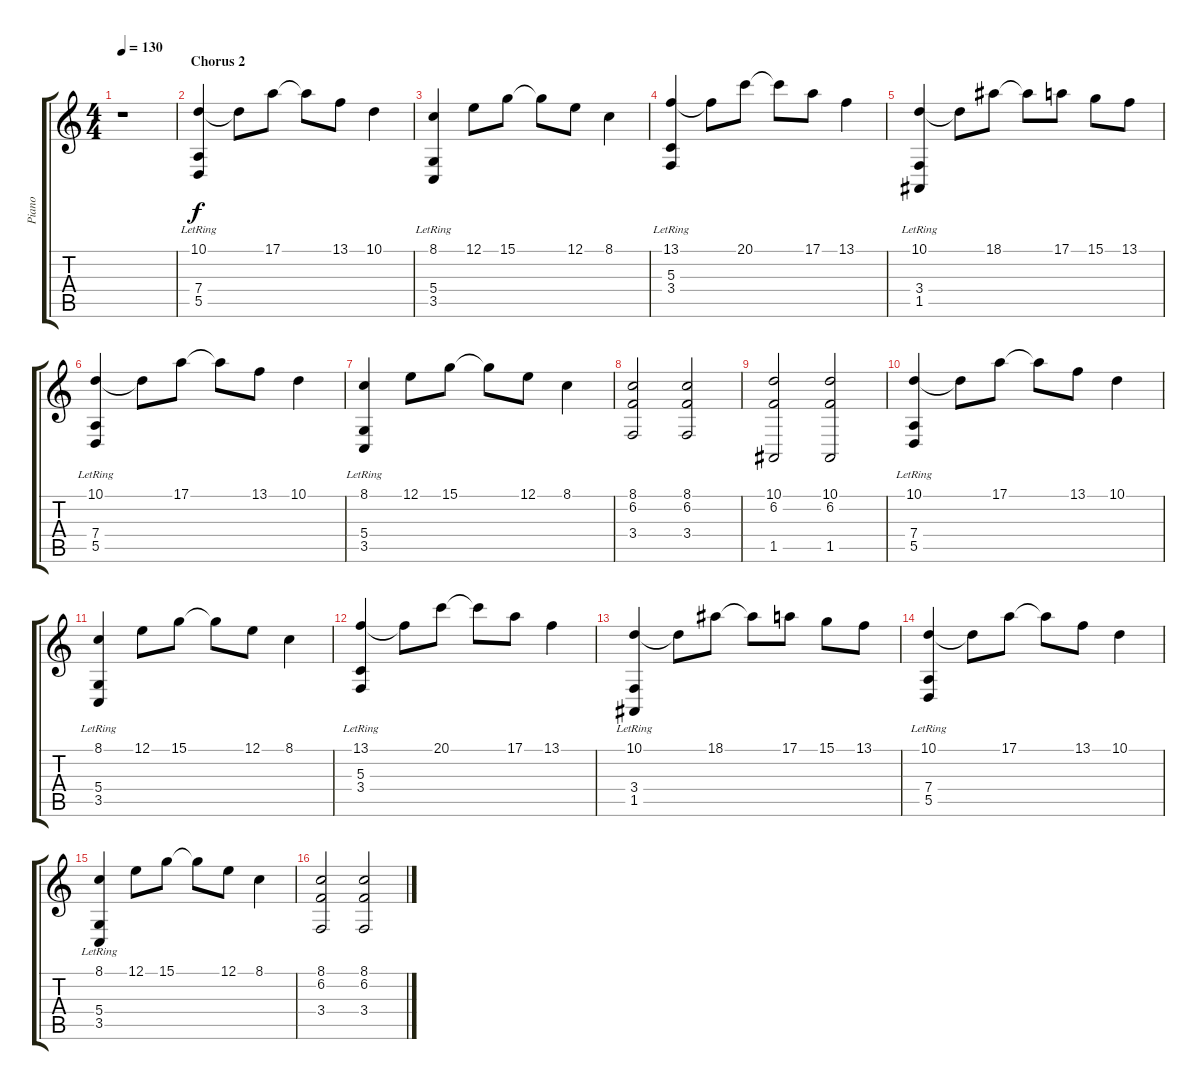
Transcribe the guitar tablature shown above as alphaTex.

\track ("Piano" "Piano") {instrument acousticgrandpiano}
\staff {score tabs}
\tuning (E4 B3 G3 D3 A2 D2) {hide}
\ts (4 4)
\tempo 130
\clef g2
\ks c
r.1{dy f} |
\section ("" "Chorus 2")
(10.1 7.4{lr} 5.5{lr}).4 10.1{t}.8 17.1.8 17.1{t}.8 13.1.8 10.1.4 |
(8.1 5.4{lr} 3.5{lr}).4 12.1.8 15.1.8 15.1{t}.8 12.1.8 8.1.4 |
(13.1 5.3{lr} 3.4{lr}).4 13.1{t}.8 20.1.8 20.1{t}.8 17.1.8 13.1.4 |
(10.1 3.4{lr} 1.5{lr}).4 10.1{t}.8 18.1.8 18.1{t}.8 17.1.8 15.1.8 13.1.8 |
(10.1 7.4{lr} 5.5{lr}).4 10.1{t}.8 17.1.8 17.1{t}.8 13.1.8 10.1.4 |
(8.1 5.4{lr} 3.5{lr}).4 12.1.8 15.1.8 15.1{t}.8 12.1.8 8.1.4 |
(8.1 6.2 3.4).2 (8.1 6.2 3.4).2 |
(10.1 6.2 1.5).2 (10.1 6.2 1.5).2 |
(10.1 7.4{lr} 5.5{lr}).4 10.1{t}.8 17.1.8 17.1{t}.8 13.1.8 10.1.4 |
(8.1 5.4{lr} 3.5{lr}).4 12.1.8 15.1.8 15.1{t}.8 12.1.8 8.1.4 |
(13.1 5.3{lr} 3.4{lr}).4 13.1{t}.8 20.1.8 20.1{t}.8 17.1.8 13.1.4 |
(10.1 3.4{lr} 1.5{lr}).4 10.1{t}.8 18.1.8 18.1{t}.8 17.1.8 15.1.8 13.1.8 |
(10.1 7.4{lr} 5.5{lr}).4 10.1{t}.8 17.1.8 17.1{t}.8 13.1.8 10.1.4 |
(8.1 5.4{lr} 3.5{lr}).4 12.1.8 15.1.8 15.1{t}.8 12.1.8 8.1.4 |
(8.1 6.2 3.4).2 (8.1 6.2 3.4).2
